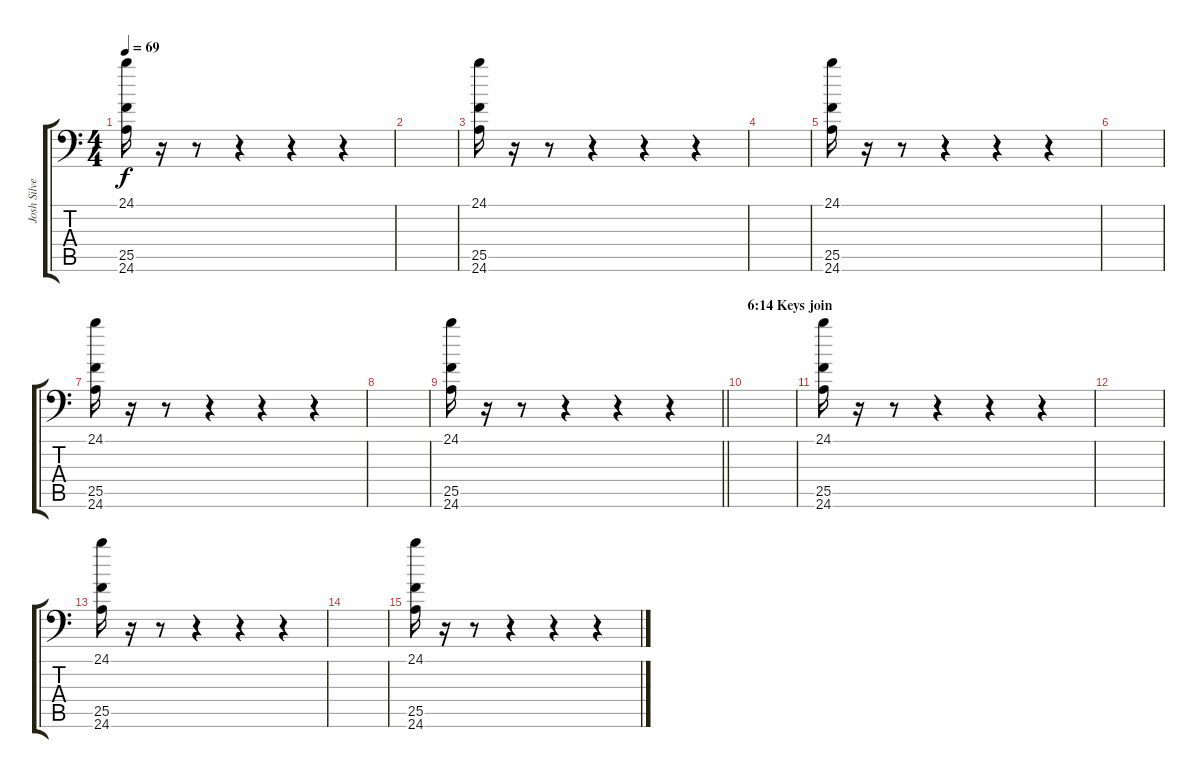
\track ("Josh Silver (Tubular Bells / FX (Drop A-" "Josh Silve") {instrument tubularbells}
\staff {score tabs}
\tuning (B3 Gb3 D3 A2 E2 A1) {hide}
\ts (4 4)
\tempo 69
\clef f4
\ks c
(24.1 25.5 24.6).16{dy f} r.16 r.8 r.4 r.4 r.4 |
|
(24.1 25.5 24.6).16 r.16 r.8 r.4 r.4 r.4 |
|
(24.1 25.5 24.6).16 r.16 r.8 r.4 r.4 r.4 |
|
(24.1 25.5 24.6).16 r.16 r.8 r.4 r.4 r.4 |
|
\barLineRight lightlight
(24.1 25.5 24.6).16 r.16 r.8 r.4 r.4 r.4 |
\section ("" "6:14 Keys join")
|
(24.1 25.5 24.6).16 r.16 r.8 r.4 r.4 r.4 |
|
(24.1 25.5 24.6).16 r.16 r.8 r.4 r.4 r.4 |
|
(24.1 25.5 24.6).16 r.16 r.8 r.4 r.4 r.4
